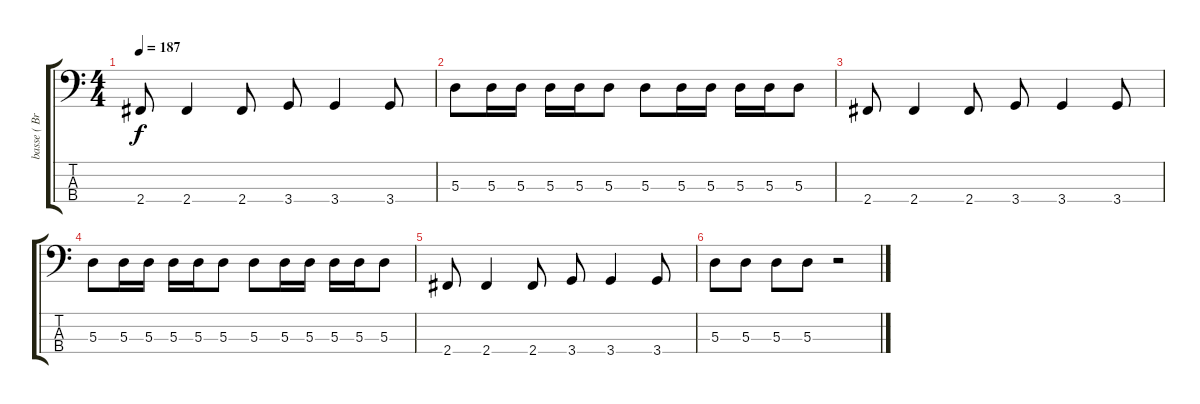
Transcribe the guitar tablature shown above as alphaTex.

\track ("basse ( Brett ) " "basse ( Br") {instrument electricbasspick}
\staff {score tabs}
\tuning (G2 D2 A1 E1) {hide}
\ts (4 4)
\tempo 187
\clef f4
\ks c
2.4.8{dy f} 2.4.4 2.4.8 3.4.8 3.4.4 3.4.8 |
5.3.8 5.3.16 5.3.16 5.3.16 5.3.16 5.3.8 5.3.8 5.3.16 5.3.16 5.3.16 5.3.16 5.3.8 |
2.4.8 2.4.4 2.4.8 3.4.8 3.4.4 3.4.8 |
5.3.8 5.3.16 5.3.16 5.3.16 5.3.16 5.3.8 5.3.8 5.3.16 5.3.16 5.3.16 5.3.16 5.3.8 |
2.4.8 2.4.4 2.4.8 3.4.8 3.4.4 3.4.8 |
5.3.8 5.3.8 5.3.8 5.3.8 r.2
